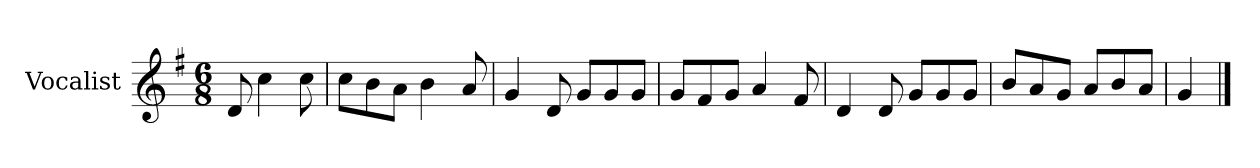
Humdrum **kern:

**kern
*part1
*staff1
*I"Vocalist
*k[f#]
*G:
*M6/8
=
8d
4cc
8cc
=1
8ccL
8b
8aJ
4b
8a
=2
4g
8d
8gL
8g
8gJ
=3
8gL
8f#
8gJ
4a
8f#
=4
4d
8d
8gL
8g
8gJ
=5
8bL
8a
8gJ
8aL
8b
8aJ
=6
4g
==
*-
